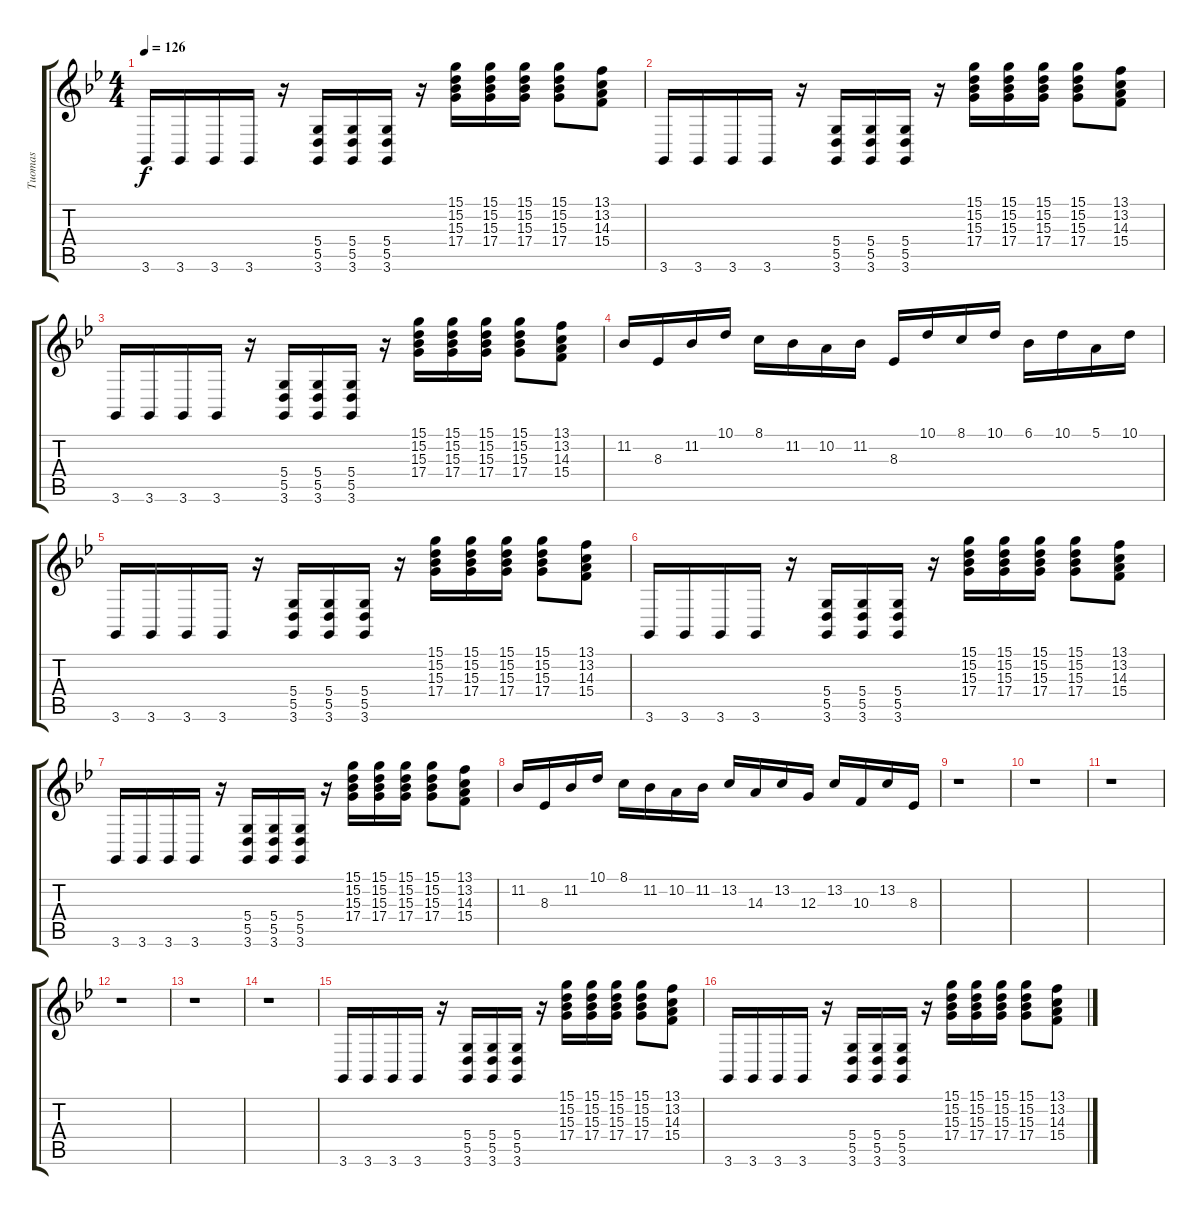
\track ("Tuomas" "Tuomas") {instrument stringensemble1}
\staff {score tabs}
\tuning (E4 B3 G3 D3 A2 E2) {hide}
\ts (4 4)
\tempo 126
\clef g2
\ks gminor
3.6.16{dy f instrument stringensemble1} 3.6.16 3.6.16 3.6.16 r.16 (5.4 5.5 3.6).16 (5.4 5.5 3.6).16 (5.4 5.5 3.6).16 r.16 (15.1 15.2 15.3 17.4).16 (15.1 15.2 15.3 17.4).16 (15.1 15.2 15.3 17.4).16 (15.1 15.2 15.3 17.4).8 (13.1 13.2 14.3 15.4).8 |
3.6.16 3.6.16 3.6.16 3.6.16 r.16 (5.4 5.5 3.6).16 (5.4 5.5 3.6).16 (5.4 5.5 3.6).16 r.16 (15.1 15.2 15.3 17.4).16 (15.1 15.2 15.3 17.4).16 (15.1 15.2 15.3 17.4).16 (15.1 15.2 15.3 17.4).8 (13.1 13.2 14.3 15.4).8 |
3.6.16 3.6.16 3.6.16 3.6.16 r.16 (5.4 5.5 3.6).16 (5.4 5.5 3.6).16 (5.4 5.5 3.6).16 r.16 (15.1 15.2 15.3 17.4).16 (15.1 15.2 15.3 17.4).16 (15.1 15.2 15.3 17.4).16 (15.1 15.2 15.3 17.4).8 (13.1 13.2 14.3 15.4).8 |
11.2.16 8.3.16 11.2.16 10.1.16 8.1.16 11.2.16 10.2.16 11.2.16 8.3.16 10.1.16 8.1.16 10.1.16 6.1.16 10.1.16 5.1.16 10.1.16 |
3.6.16 3.6.16 3.6.16 3.6.16 r.16 (5.4 5.5 3.6).16 (5.4 5.5 3.6).16 (5.4 5.5 3.6).16 r.16 (15.1 15.2 15.3 17.4).16 (15.1 15.2 15.3 17.4).16 (15.1 15.2 15.3 17.4).16 (15.1 15.2 15.3 17.4).8 (13.1 13.2 14.3 15.4).8 |
3.6.16 3.6.16 3.6.16 3.6.16 r.16 (5.4 5.5 3.6).16 (5.4 5.5 3.6).16 (5.4 5.5 3.6).16 r.16 (15.1 15.2 15.3 17.4).16 (15.1 15.2 15.3 17.4).16 (15.1 15.2 15.3 17.4).16 (15.1 15.2 15.3 17.4).8 (13.1 13.2 14.3 15.4).8 |
3.6.16 3.6.16 3.6.16 3.6.16 r.16 (5.4 5.5 3.6).16 (5.4 5.5 3.6).16 (5.4 5.5 3.6).16 r.16 (15.1 15.2 15.3 17.4).16 (15.1 15.2 15.3 17.4).16 (15.1 15.2 15.3 17.4).16 (15.1 15.2 15.3 17.4).8 (13.1 13.2 14.3 15.4).8 |
11.2.16 8.3.16 11.2.16 10.1.16 8.1.16 11.2.16 10.2.16 11.2.16 13.2.16 14.3.16 13.2.16 12.3.16 13.2.16 10.3.16 13.2.16 8.3.16 |
r.1 |
r.1 |
r.1 |
r.1 |
r.1 |
r.1 |
3.6.16 3.6.16 3.6.16 3.6.16 r.16 (5.4 5.5 3.6).16 (5.4 5.5 3.6).16 (5.4 5.5 3.6).16 r.16 (15.1 15.2 15.3 17.4).16 (15.1 15.2 15.3 17.4).16 (15.1 15.2 15.3 17.4).16 (15.1 15.2 15.3 17.4).8 (13.1 13.2 14.3 15.4).8 |
3.6.16 3.6.16 3.6.16 3.6.16 r.16 (5.4 5.5 3.6).16 (5.4 5.5 3.6).16 (5.4 5.5 3.6).16 r.16 (15.1 15.2 15.3 17.4).16 (15.1 15.2 15.3 17.4).16 (15.1 15.2 15.3 17.4).16 (15.1 15.2 15.3 17.4).8 (13.1 13.2 14.3 15.4).8
